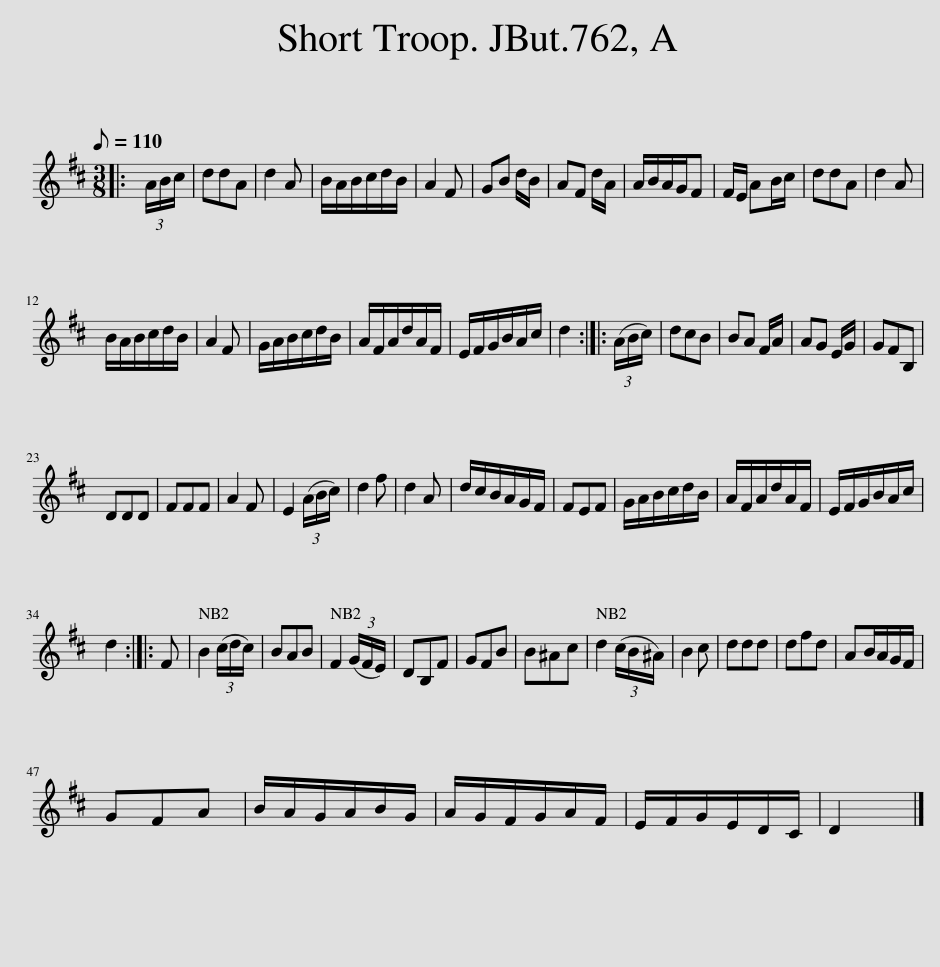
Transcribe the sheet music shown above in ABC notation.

X:1
L:1/8
Q:1/8=110
M:3/8
I:linebreak $
K:D
V:1 treble
V:1
|: (3A/B/c/ | ddA | d2 A | B/A/B/c/d/B/ | A2 F | %5
 GB d/B/ | AF d/A/ | A/B/A/G/F | F/E/ AB/c/ | ddA | %10
 d2 A |$ B/A/B/c/d/B/ | A2 F | G/A/B/c/d/B/ | A/F/A/d/A/F/ | %15
 E/F/G/B/A/c/ | d2 :: (3(A/B/c/) | dcB | BA F/A/ | %20
 AG E/G/ | GFB, |$ DDD | FFF | A2 F | %25
 E2 (3(A/B/c/) | d2 f | d2 A | d/c/B/A/G/F/ | FEF | %30
 G/A/B/c/d/B/ | A/F/A/d/A/F/ | E/F/G/B/A/c/ |$ d2 :: F | %35
 B2 (3(c/d/c/) | BAB | F2 (3(G/F/E/) | DB,F | GFB | %40
 B^Ac | d2 (3(c/B/^A/) | B2 c | ddd | dfd | %45
 AB/A/G/F/ |$ GFA | B/A/G/A/B/G/ | A/G/F/G/A/F/ | E/F/G/E/D/C/ | %50
 D2 |] %51
